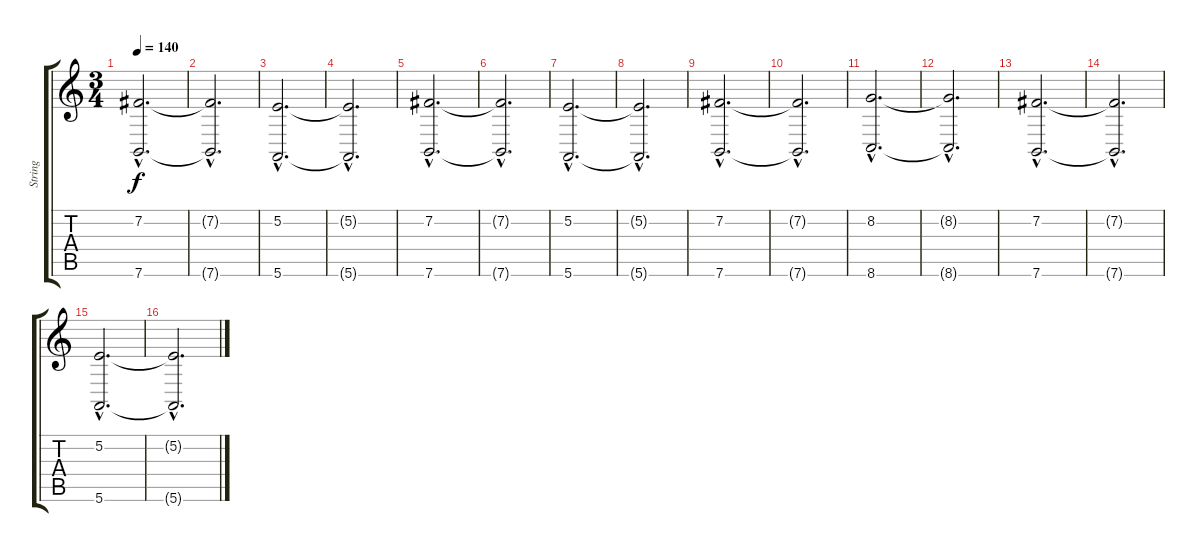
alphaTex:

\track ("String" "String") {instrument stringensemble1}
\staff {score tabs}
\tuning (E4 B3 G3 D3 A2 E2) {hide}
\ts (3 4)
\tempo 140
\clef g2
\ks c
(7.2{hac} 7.6{hac}).2{d dy f} |
(7.2{hac t} 7.6{hac t}).2{d} |
(5.2{hac} 5.6{hac}).2{d} |
(5.2{hac t} 5.6{hac t}).2{d} |
(7.2{hac} 7.6{hac}).2{d} |
(7.2{hac t} 7.6{hac t}).2{d} |
(5.2{hac} 5.6{hac}).2{d} |
(5.2{hac t} 5.6{hac t}).2{d} |
(7.2{hac} 7.6{hac}).2{d} |
(7.2{hac t} 7.6{hac t}).2{d} |
(8.2{hac} 8.6{hac}).2{d} |
(8.2{hac t} 8.6{hac t}).2{d} |
(7.2{hac} 7.6{hac}).2{d} |
(7.2{hac t} 7.6{hac t}).2{d} |
(5.2{hac} 5.6{hac}).2{d} |
(5.2{hac t} 5.6{hac t}).2{d}
